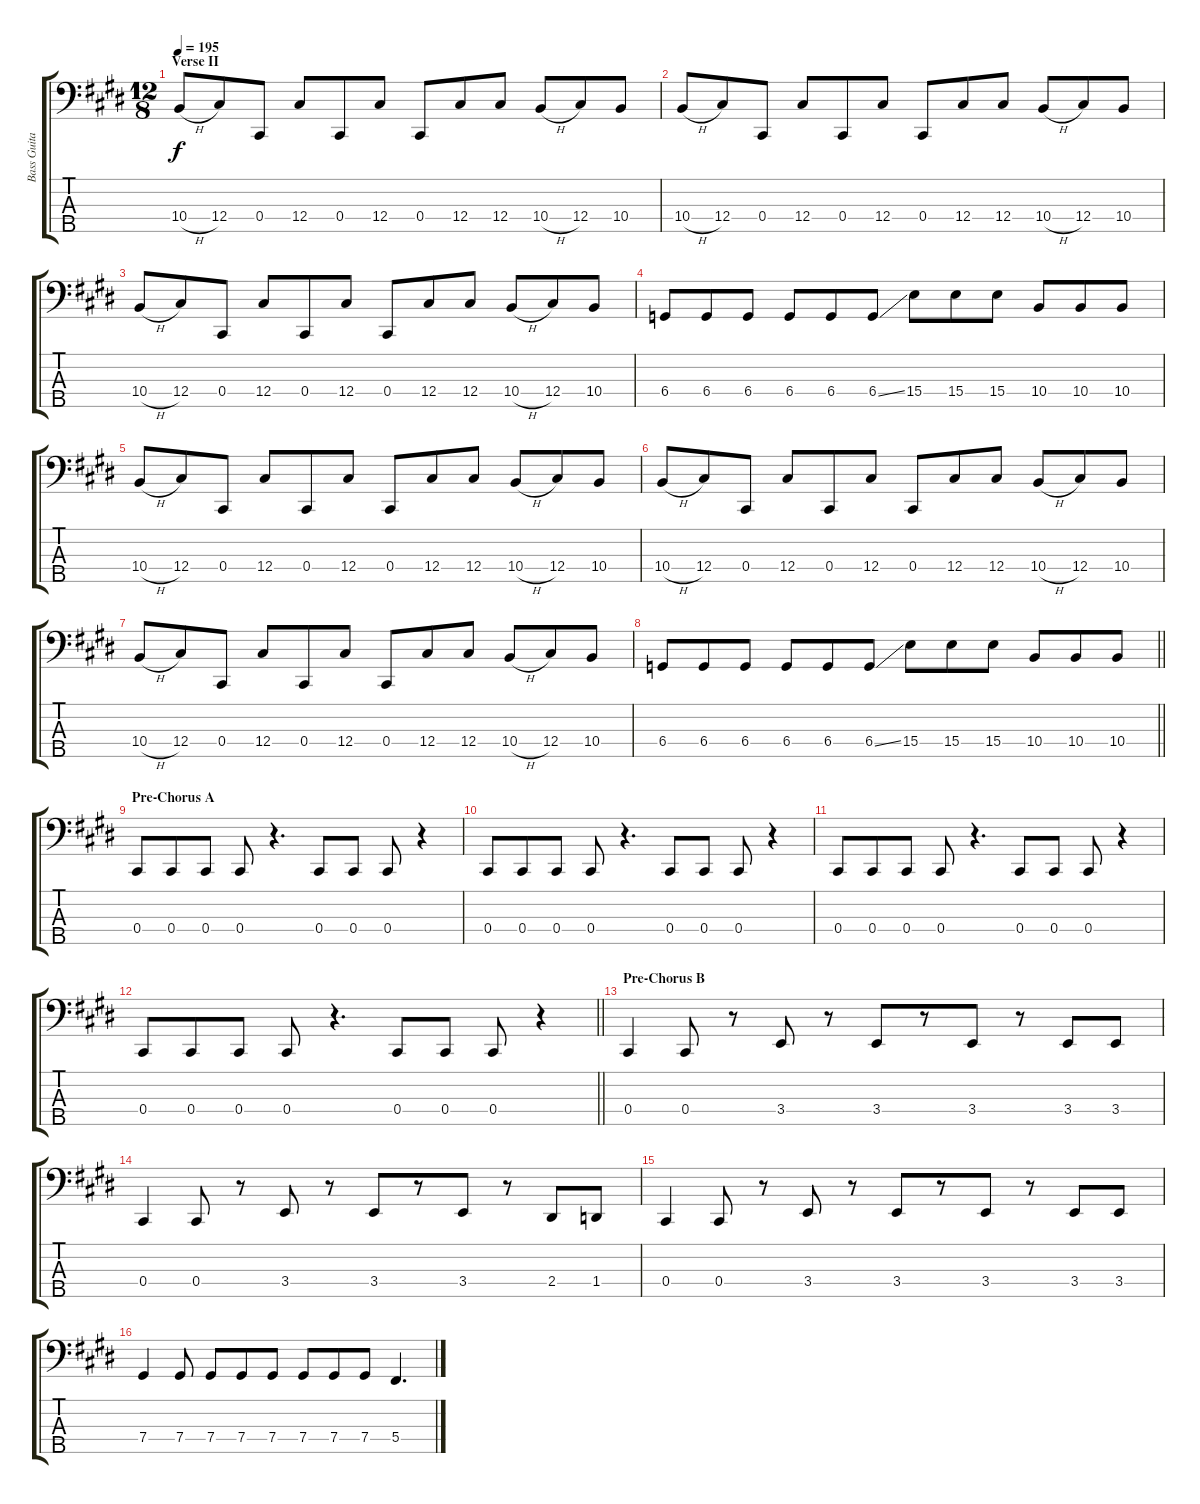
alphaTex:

\track ("Bass Guitar" "Bass Guita") {instrument electricbasspick}
\staff {score tabs}
\tuning (Gb2 Db2 Ab1 Db1 Ab0) {hide}
\ts (12 8)
\section ("" "Verse II")
\tempo 195
\clef f4
\ks e
10.4{h}.8{dy f} 12.4.8 0.4.8 12.4.8 0.4.8 12.4.8 0.4.8 12.4.8 12.4.8 10.4{h}.8 12.4.8 10.4.8 |
10.4{h}.8 12.4.8 0.4.8 12.4.8 0.4.8 12.4.8 0.4.8 12.4.8 12.4.8 10.4{h}.8 12.4.8 10.4.8 |
10.4{h}.8 12.4.8 0.4.8 12.4.8 0.4.8 12.4.8 0.4.8 12.4.8 12.4.8 10.4{h}.8 12.4.8 10.4.8 |
6.4.8 6.4.8 6.4.8 6.4.8 6.4.8 6.4{ss}.8 15.4.8 15.4.8 15.4.8 10.4.8 10.4.8 10.4.8 |
10.4{h}.8 12.4.8 0.4.8 12.4.8 0.4.8 12.4.8 0.4.8 12.4.8 12.4.8 10.4{h}.8 12.4.8 10.4.8 |
10.4{h}.8 12.4.8 0.4.8 12.4.8 0.4.8 12.4.8 0.4.8 12.4.8 12.4.8 10.4{h}.8 12.4.8 10.4.8 |
10.4{h}.8 12.4.8 0.4.8 12.4.8 0.4.8 12.4.8 0.4.8 12.4.8 12.4.8 10.4{h}.8 12.4.8 10.4.8 |
\barLineRight lightlight
6.4.8 6.4.8 6.4.8 6.4.8 6.4.8 6.4{ss}.8 15.4.8 15.4.8 15.4.8 10.4.8 10.4.8 10.4.8 |
\section ("" "Pre-Chorus A")
0.4.8 0.4.8 0.4.8 0.4.8 r.4{d} 0.4.8 0.4.8 0.4.8 r.4 |
0.4.8 0.4.8 0.4.8 0.4.8 r.4{d} 0.4.8 0.4.8 0.4.8 r.4 |
0.4.8 0.4.8 0.4.8 0.4.8 r.4{d} 0.4.8 0.4.8 0.4.8 r.4 |
\barLineRight lightlight
0.4.8 0.4.8 0.4.8 0.4.8 r.4{d} 0.4.8 0.4.8 0.4.8 r.4 |
\section ("" "Pre-Chorus B")
0.4.4 0.4.8 r.8 3.4.8 r.8 3.4.8 r.8 3.4.8 r.8 3.4.8 3.4.8 |
0.4.4 0.4.8 r.8 3.4.8 r.8 3.4.8 r.8 3.4.8 r.8 2.4.8 1.4.8 |
0.4.4 0.4.8 r.8 3.4.8 r.8 3.4.8 r.8 3.4.8 r.8 3.4.8 3.4.8 |
7.4.4 7.4.8 7.4.8 7.4.8 7.4.8 7.4.8 7.4.8 7.4.8 5.4.4{d}
